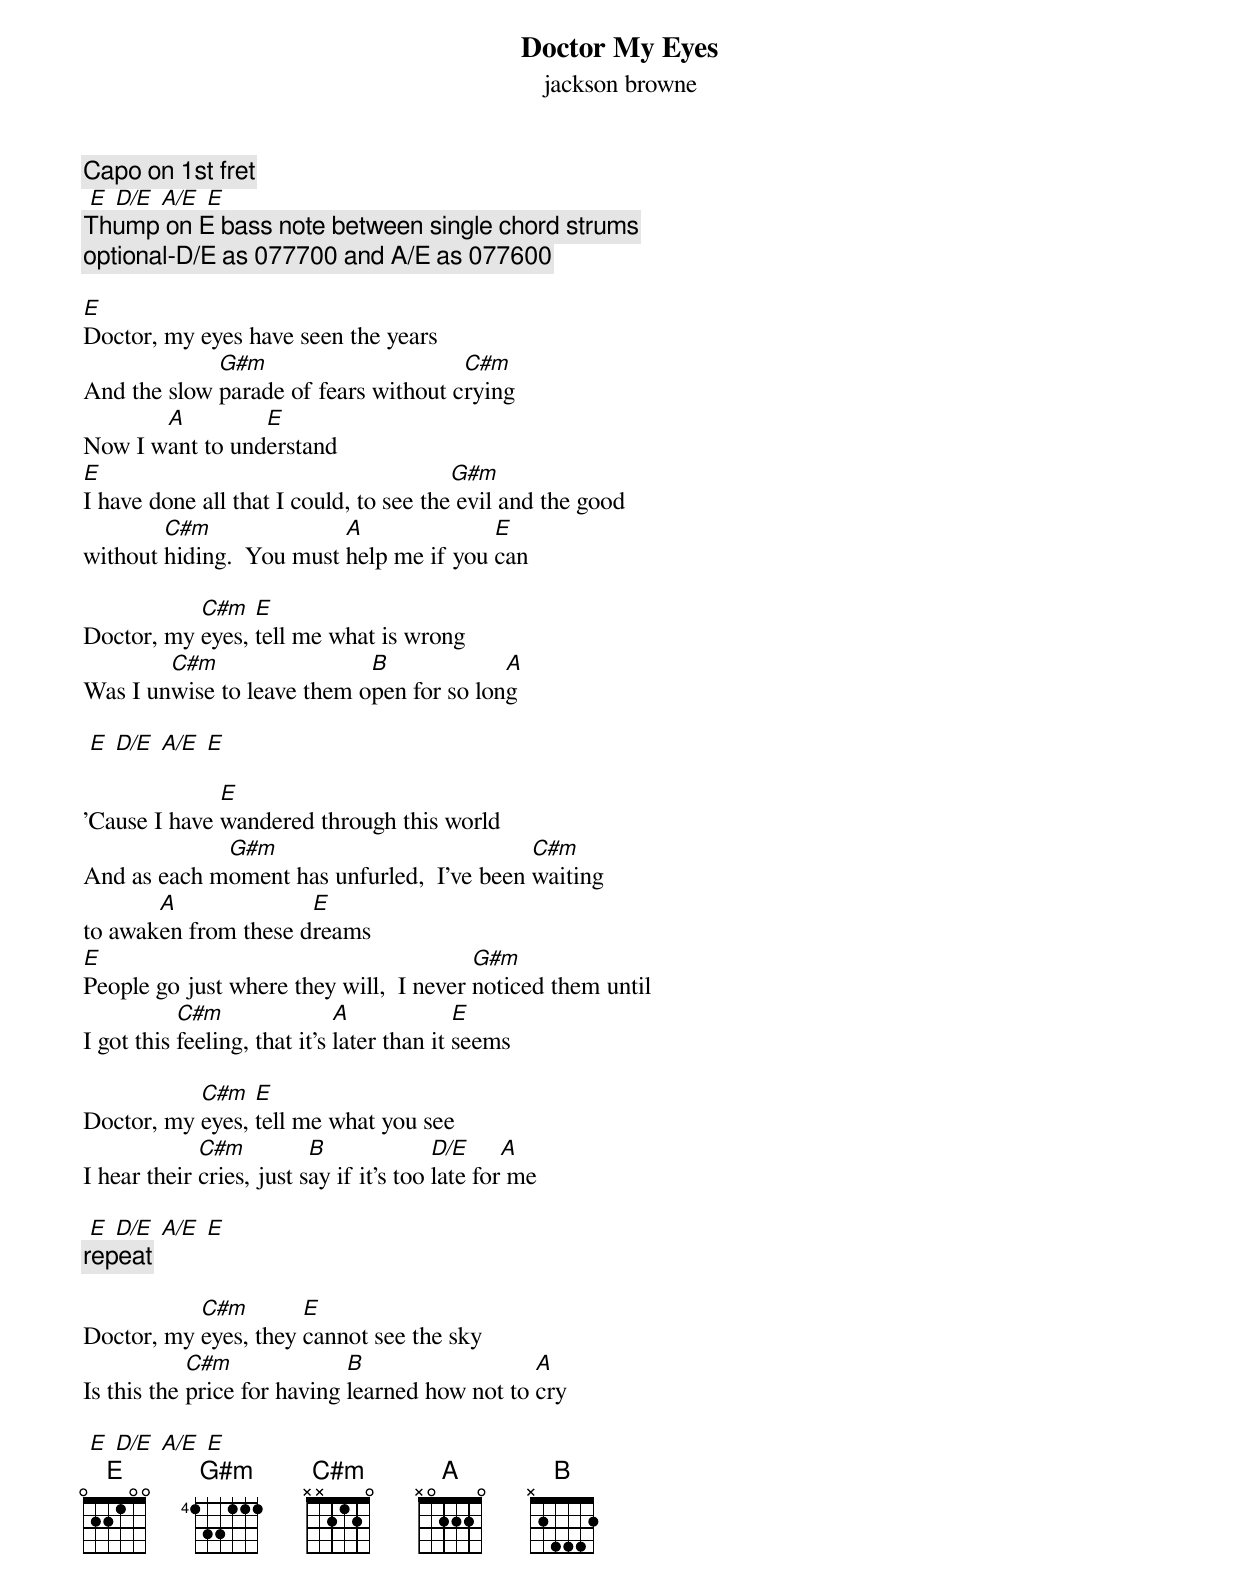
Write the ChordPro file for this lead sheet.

{title: Doctor My Eyes}
{subtitle: jackson browne}

{c:Capo on 1st fret}
 [E] [D/E] [A/E] [E]
{c:Thump on E bass note between single chord strums}
{c:optional-D/E as 077700 and A/E as 077600}

[E]Doctor, my eyes have seen the years
And the slow [G#m]parade of fears without c[C#m]rying
Now I w[A]ant to und[E]erstand
[E]I have done all that I could, to see the[G#m] evil and the good
without [C#m]hiding.  You must [A]help me if you [E]can

Doctor, my [C#m]eyes, [E]tell me what is wrong
Was I un[C#m]wise to leave them o[B]pen for so lon[A]g

 [E] [D/E] [A/E] [E]

'Cause I have [E]wandered through this world
And as each m[G#m]oment has unfurled,  I've been [C#m]waiting
to awak[A]en from these d[E]reams
[E]People go just where they will,  I never [G#m]noticed them until
I got this [C#m]feeling, that it's [A]later than it [E]seems

Doctor, my [C#m]eyes, [E]tell me what you see
I hear their [C#m]cries, just s[B]ay if it's too [D/E]late for[A] me

 [E] [D/E] [A/E] [E]
{c:repeat}

Doctor, my [C#m]eyes, they [E]cannot see the sky
Is this the [C#m]price for having [B]learned how not to [A]cry

 [E] [D/E] [A/E] [E]
